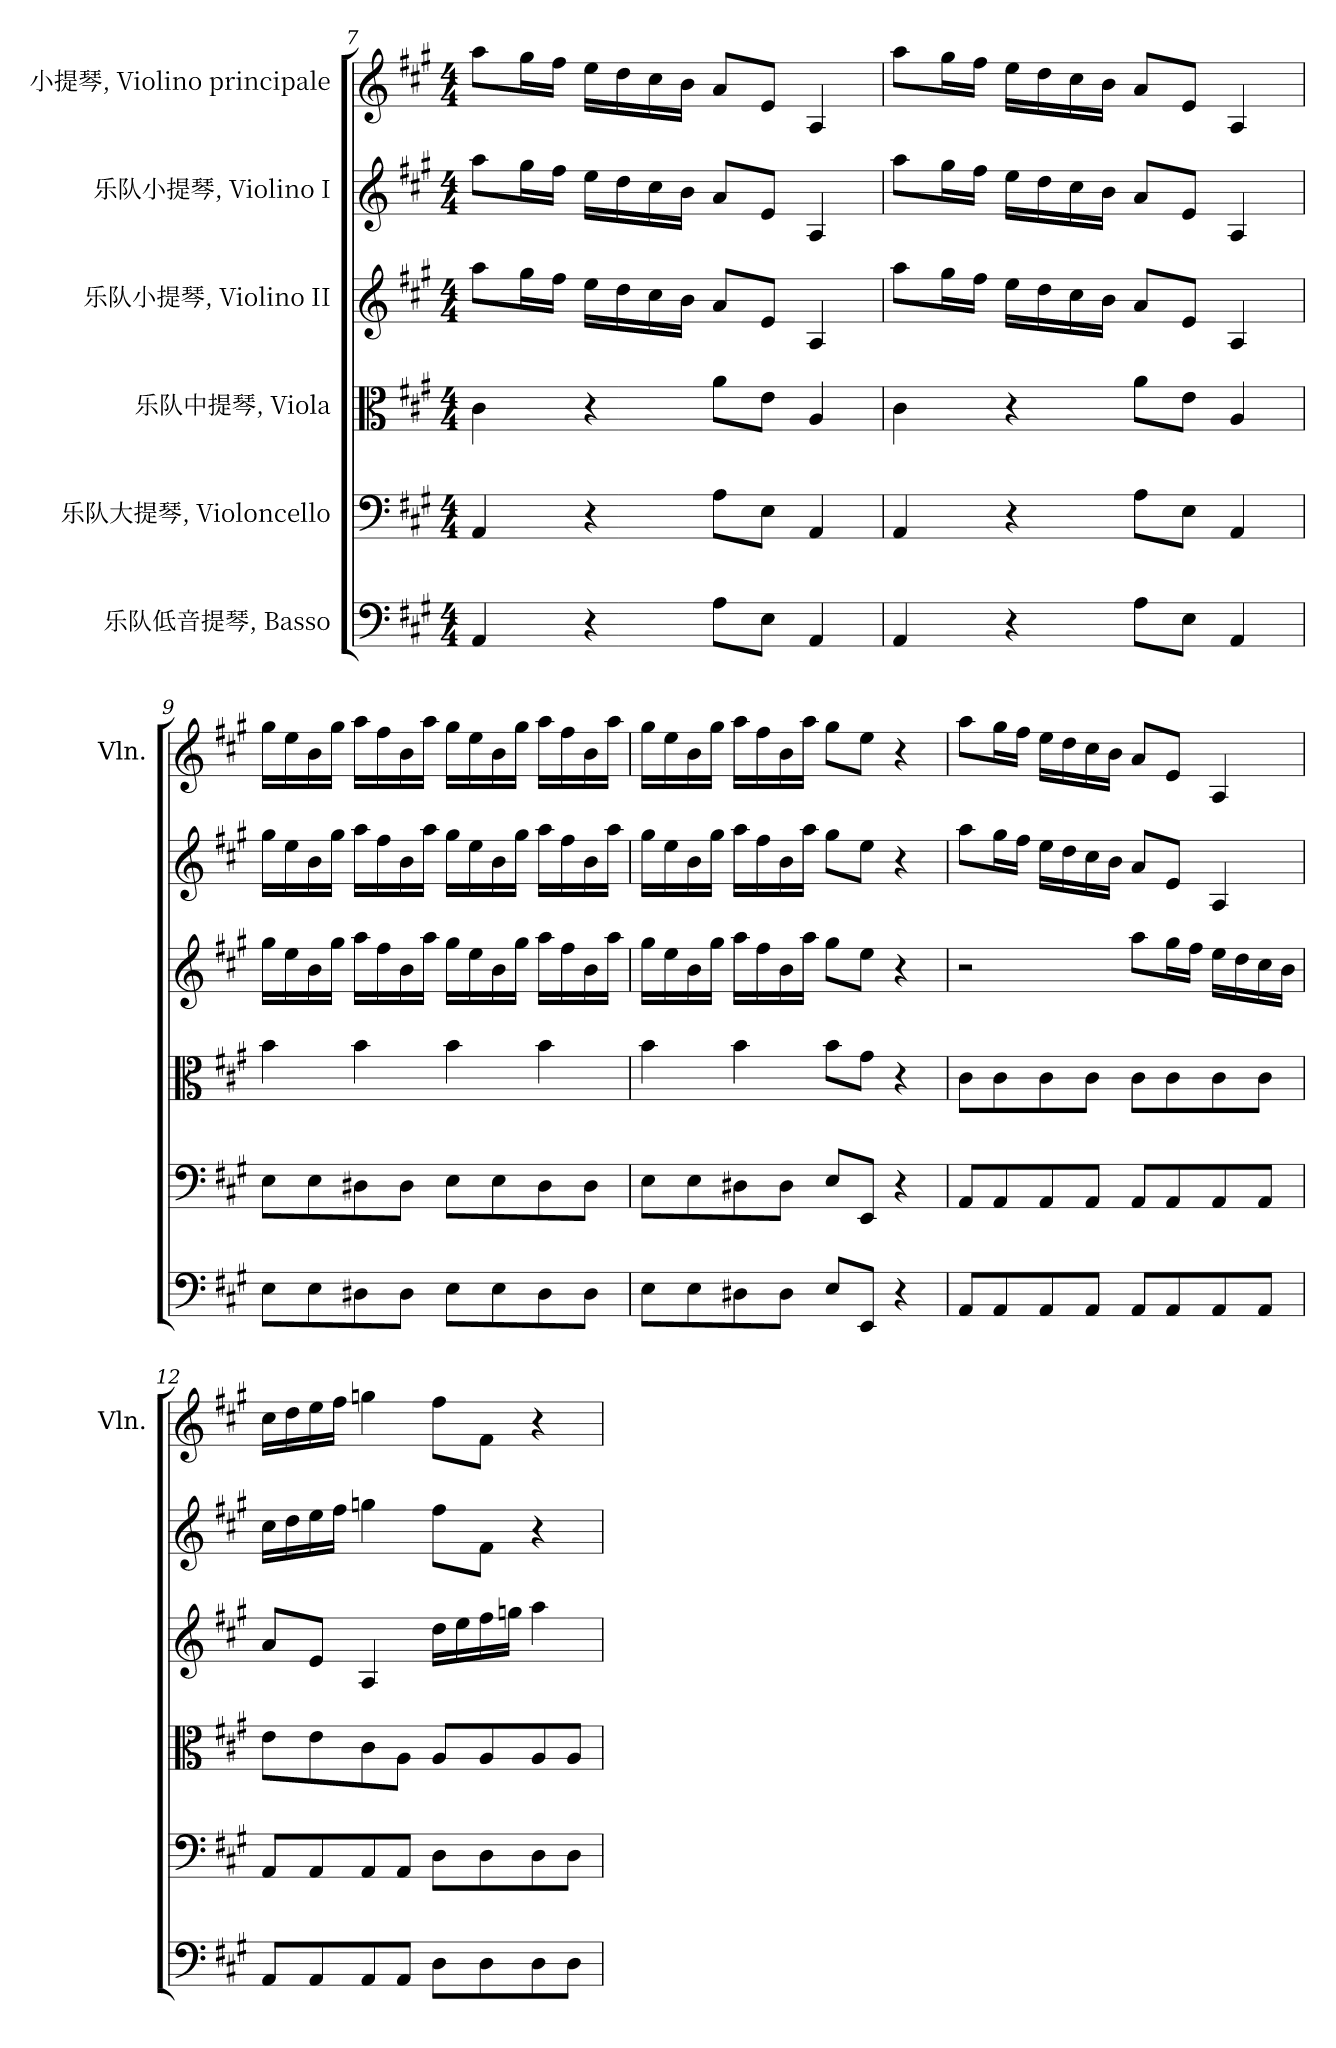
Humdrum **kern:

**kern	**kern	**kern	**kern	**kern	**kern
*part6	*part5	*part4	*part3	*part2	*part1
*staff6	*staff5	*staff4	*staff3	*staff2	*staff1
*I"乐队低音提琴, Basso	*I"乐队大提琴, Violoncello	*I"乐队中提琴, Viola	*I"乐队小提琴, Violino II	*I"乐队小提琴, Violino I	*I"小提琴, Violino principale
*	*	*	*	*	*I'Vln.
*clefF4	*clefF4	*clefC3	*clefG2	*clefG2	*clefG2
*ITrd7c12	*	*	*	*	*
*k[f#c#g#]	*k[f#c#g#]	*k[f#c#g#]	*k[f#c#g#]	*k[f#c#g#]	*k[f#c#g#]
*M4/4	*M4/4	*M4/4	*M4/4	*M4/4	*M4/4
=7	=7	=7	=7	=7	=7
4AAA/	4AA/	4c#\	8aa\L	8aa\L	8aa\L
.	.	.	16gg#\L	16gg#\L	16gg#\L
.	.	.	16ff#\JJ	16ff#\JJ	16ff#\JJ
4r	4r	4r	16ee\LL	16ee\LL	16ee\LL
.	.	.	16dd\	16dd\	16dd\
.	.	.	16cc#\	16cc#\	16cc#\
.	.	.	16b\JJ	16b\JJ	16b\JJ
8AA\L	8A\L	8a\L	8a/L	8a/L	8a/L
8EE\J	8E\J	8e\J	8e/J	8e/J	8e/J
4AAA/	4AA/	4A/	4A/	4A/	4A/
!!LO:PB:g=z
=8	=8	=8	=8	=8	=8
4AAA/	4AA/	4c#\	8aa\L	8aa\L	8aa\L
.	.	.	16gg#\L	16gg#\L	16gg#\L
.	.	.	16ff#\JJ	16ff#\JJ	16ff#\JJ
4r	4r	4r	16ee\LL	16ee\LL	16ee\LL
.	.	.	16dd\	16dd\	16dd\
.	.	.	16cc#\	16cc#\	16cc#\
.	.	.	16b\JJ	16b\JJ	16b\JJ
8AA\L	8A\L	8a\L	8a/L	8a/L	8a/L
8EE\J	8E\J	8e\J	8e/J	8e/J	8e/J
4AAA/	4AA/	4A/	4A/	4A/	4A/
=9	=9	=9	=9	=9	=9
8EE\L	8E\L	4b\	16gg#\LL	16gg#\LL	16gg#\LL
.	.	.	16ee\	16ee\	16ee\
8EE\	8E\	.	16b\	16b\	16b\
.	.	.	16gg#\JJ	16gg#\JJ	16gg#\JJ
8DD#X\	8D#X\	4b\	16aa\LL	16aa\LL	16aa\LL
.	.	.	16ff#\	16ff#\	16ff#\
8DD#\J	8D#\J	.	16b\	16b\	16b\
.	.	.	16aa\JJ	16aa\JJ	16aa\JJ
8EE\L	8E\L	4b\	16gg#\LL	16gg#\LL	16gg#\LL
.	.	.	16ee\	16ee\	16ee\
8EE\	8E\	.	16b\	16b\	16b\
.	.	.	16gg#\JJ	16gg#\JJ	16gg#\JJ
8DD#\	8D#\	4b\	16aa\LL	16aa\LL	16aa\LL
.	.	.	16ff#\	16ff#\	16ff#\
8DD#\J	8D#\J	.	16b\	16b\	16b\
.	.	.	16aa\JJ	16aa\JJ	16aa\JJ
=10	=10	=10	=10	=10	=10
8EE\L	8E\L	4b\	16gg#\LL	16gg#\LL	16gg#\LL
.	.	.	16ee\	16ee\	16ee\
8EE\	8E\	.	16b\	16b\	16b\
.	.	.	16gg#\JJ	16gg#\JJ	16gg#\JJ
8DD#X\	8D#X\	4b\	16aa\LL	16aa\LL	16aa\LL
.	.	.	16ff#\	16ff#\	16ff#\
8DD#\J	8D#\J	.	16b\	16b\	16b\
.	.	.	16aa\JJ	16aa\JJ	16aa\JJ
8EE/L	8E/L	8b\L	8gg#\L	8gg#\L	8gg#\L
8EEE/J	8EE/J	8g#\J	8ee\J	8ee\J	8ee\J
4r	4r	4r	4r	4r	4r
!!LO:LB:g=z
=11	=11	=11	=11	=11	=11
8AAA/L	8AA/L	8c#\L	2r	8aa\L	8aa\L
8AAA/	8AA/	8c#\	.	16gg#\L	16gg#\L
.	.	.	.	16ff#\JJ	16ff#\JJ
8AAA/	8AA/	8c#\	.	16ee\LL	16ee\LL
.	.	.	.	16dd\	16dd\
8AAA/J	8AA/J	8c#\J	.	16cc#\	16cc#\
.	.	.	.	16b\JJ	16b\JJ
8AAA/L	8AA/L	8c#\L	8aa\L	8a/L	8a/L
8AAA/	8AA/	8c#\	16gg#\L	8e/J	8e/J
.	.	.	16ff#\JJ	.	.
8AAA/	8AA/	8c#\	16ee\LL	4A/	4A/
.	.	.	16dd\	.	.
8AAA/J	8AA/J	8c#\J	16cc#\	.	.
.	.	.	16b\JJ	.	.
=12	=12	=12	=12	=12	=12
8AAA/L	8AA/L	8e\L	8a/L	16cc#\LL	16cc#\LL
.	.	.	.	16dd\	16dd\
8AAA/	8AA/	8e\	8e/J	16ee\	16ee\
.	.	.	.	16ff#\JJ	16ff#\JJ
8AAA/	8AA/	8c#\	4A/	4ggn\	4ggn\
8AAA/J	8AA/J	8A\J	.	.	.
8DD\L	8D\L	8A/L	16dd\LL	8ff#\L	8ff#\L
.	.	.	16ee\	.	.
8DD\	8D\	8A/	16ff#\	8f#\J	8f#\J
.	.	.	16ggn\JJ	.	.
8DD\	8D\	8A/	4aa\	4r	4r
8DD\J	8D\J	8A/J	.	.	.
=	=	=	=	=	=
*-	*-	*-	*-	*-	*-
